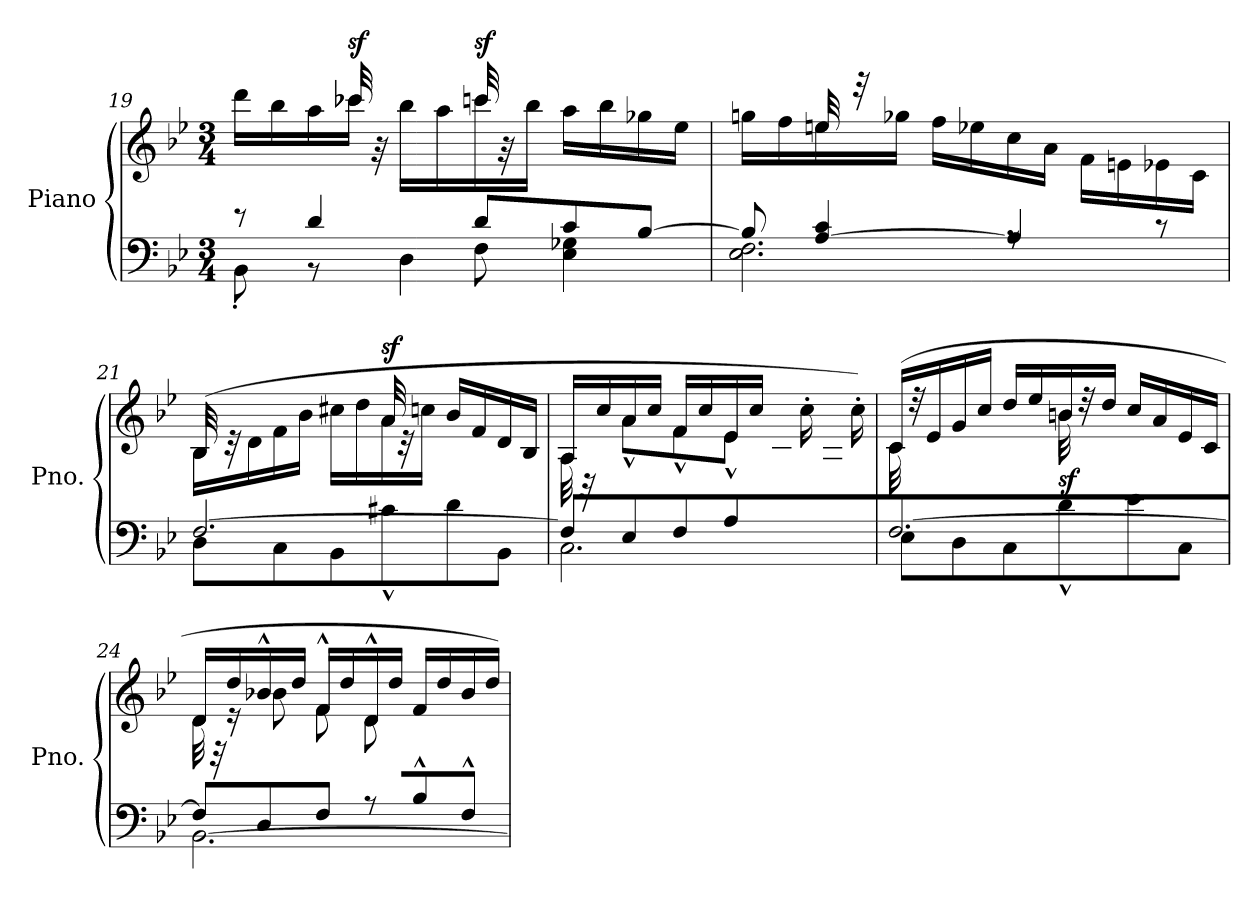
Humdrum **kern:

**kern	**kern	**dynam
*part1	*part1	*part1
*staff2	*staff1	*staff1/2
*I"Piano	*	*
*I'Pno.	*	*
*clefF4	*clefG2	*
*k[b-e-]	*k[b-e-]	*
*M3/4	*M3/4	*
=19	=19	=19
*^	*^	*
*	*^	*	*	*
8r	8BB-'\	4ryy	8ryy	16ddd\LL	.
.	.	.	.	16bb-\	.
4d/	8r	.	16ryy	16aa\	.
!	!	!	!	!	!LO:DY:a
.	.	.	32ccc-X/	16ccc-\JJ	sf
.	.	.	32rg	.	.
.	4D\	8ryy	8ryy	16bb-\LL	.
.	.	.	.	16aa\	.
!	!	!	!	!	!LO:DY:a
8d/L	.	8F\	32cccn/	16ccc\	sf
.	.	.	32rg	.	.
.	.	.	16ryy	16bb-\JJ	.
8c/	4E-\ 4G-X\	4ryy	4ryy	16aa\LL	.
.	.	.	.	16bb-\	.
[8B-/J	.	.	.	16gg-X\	.
.	.	.	.	16ee-\JJ	.
!!LO:LB:g=z	!!
=20	=20	=20	=20	=20	=20
8B-/]	4ryy	2.E-\ 2.F\	8ryy	16ggn\LL	.
.	.	.	.	16ff\	.
[4A/ 4c/	.	.	32een/	16ee\	.
.	.	.	32r	.	.
.	.	.	16ryy	16gg-X\JJ	.
.	8ryy	.	4ryy	16ff\LL	.
.	.	.	.	16ee-X\	.
4A/]	8rA	.	.	16cc\	.
.	.	.	.	16a\JJ	.
.	4ryy	.	4ryy	16f\LL	.
.	.	.	.	16en\	.
8r	.	.	.	16e-X\	.
.	.	.	.	16c\JJ	.
*	*v	*v	*	*	*
=21	=21	=21	=21	=21
[2.F/	8D\L	(>32B-/	16B-\LL	.
.	.	32rc	.	.
.	.	16ryy	16d\	.
.	8C\	8ryy	16f\	.
.	.	.	16b-\JJ	.
.	8BB-\	8ryy	16cc#X\LL	.
.	.	.	16dd\	.
!	!	!	!	!LO:DY:a
.	8c#X^^\	32a/	16a\	sf
.	.	32rc	.	.
.	.	16ryy	16ccn\JJ	.
.	8d\	16b-/LL	4ryy	.
.	.	16f/	.	.
.	8BB-\J	16d/	.	.
.	.	16B-/JJ	.	.
=22	=22	=22	=22	=22
*	*	*	*^	*
8F/L]	2.C\	16A/LL	32A\	2ryy	.
.	.	.	32r	.	.
.	.	16cc/	16ryy	.	.
8E-/	.	16a/	8a^^\L	.	.
.	.	16cc/JJ	.	.	.
8F/	.	16f/LL	8f^^\	.	.
.	.	16cc/	.	.	.
8A/	.	16e-/	8e-^^\J	.	.
.	.	16cc/JJ	.	.	.
4ryy	.	16ryy	4ryy	8c^^\	.
.	.	16cc'\	.	.	.
.	.	16ryy	.	8A^^\J	.
.	.	16cc'\)	.	.	.
*	*	*	*v	*v	*
!!LO:LB:g=z
=23	=23	=23	=23	=23
[2.F/	8E-\L	(>16c/LL	32c\	.
.	.	.	32rdd	.
.	.	16e-/	16ryy	.
.	8D\	16g/	8ryy	.
.	.	16cc/JJ	.	.
.	8C\	16dd/LL	8ryy	.
.	.	16ee-/	.	.
!	!	!	!	!LO:DY:b
.	8d^^\	16bn/	32b\	sf
.	.	.	32rdd	.
.	.	16dd/JJ	16ryy	.
.	8e-\	16cc/LL	4ryy	.
.	.	16a/	.	.
.	8C\J	16e-/	.	.
.	.	16c/JJ	.	.
=24	=24	=24	=24	=24
*	*^	*	*	*
2ryy	8F/L]	[2.BB-\	16d/LL	32d\	.
.	.	.	.	32r	.
.	.	.	16dd/	16r	.
.	8D/	.	16b-X^^/	8b-\L	.
.	.	.	16dd/JJ	.	.
.	8F/J	.	16f^^/LL	8f\	.
.	.	.	16dd/	.	.
.	8r	.	16d^^/	8d\	.
.	.	.	16dd/JJ	.	.
8B-^^/	4ryy	.	16f/LL	4ryy	.
.	.	.	16dd/	.	.
8F^^/J	.	.	16b-/	.	.
.	.	.	16dd/JJ)	.	.
*v	*v	*v	*	*	*
*	*v	*v	*
=	=	=
*-	*-	*-
